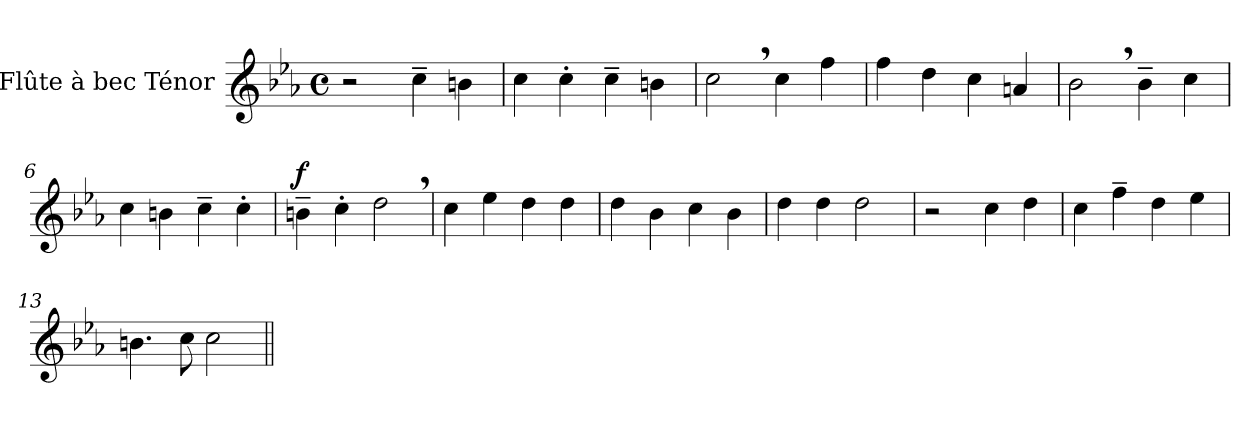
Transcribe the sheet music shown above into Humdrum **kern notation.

**kern	**dynam
*part1	*part1
*staff1	*staff1
*I"Flûte à bec Ténor	*
*I'Fl. bc. T.	*
*clefG2	*
*k[b-e-a-]	*
*M4/4	*
*met(c)	*
=1	=1
2r	.
4cc~\	.
4bn\	.
=2	=2
4cc\	.
4cc'\	.
4cc~\	.
4bn\	.
=3	=3
2cc,\	.
4cc\	.
4ff\	.
=4	=4
4ff\	.
4dd\	.
4cc\	.
4an/	.
=5	=5
2b-,i\	.
4b-~i\	.
4cc\	.
!!LO:LB:g=z
=6	=6
4cc\	.
4bn\	.
4cc~\	.
4cc'\	.
=7	=7
!	!LO:DY:a
4bn~\	f
4cc'\	.
2dd,\	.
=8	=8
4cc\	.
4ee-i\	.
4dd\	.
4dd\	.
=9	=9
4dd\	.
4b-i\	.
4cc\	.
4b-i\	.
=10	=10
4dd\	.
4dd\	.
2dd\	.
!!LO:LB:g=z
=11	=11
2r	.
4cc\	.
4dd\	.
=12	=12
4cc\	.
4ff~\	.
4dd\	.
4ee-i\	.
=13	=13
4.bn\	.
8cc\	.
2cc\	.
=||	=||
*-	*-
